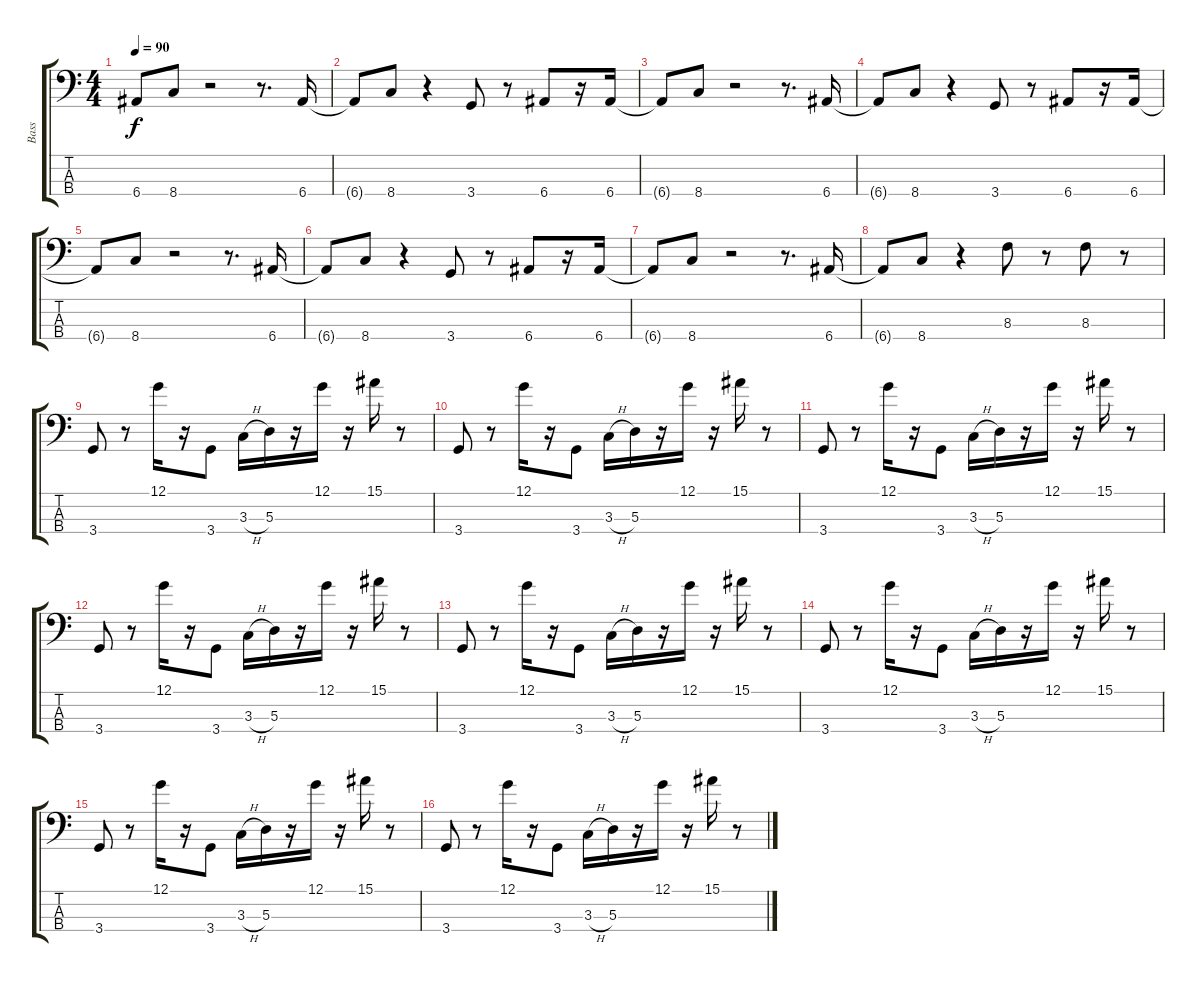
\track ("Bass" "Bass") {instrument slapbass1}
\staff {score tabs}
\tuning (G2 D2 A1 E1) {hide}
\ts (4 4)
\tempo 90
\clef f4
\ks c
6.4{t}.8{dy f} 8.4.8 r.2 r.8{d} 6.4.16 |
6.4{t}.8 8.4.8 r.4 3.4.8 r.8 6.4.8 r.16 6.4.16 |
6.4{t}.8 8.4.8 r.2 r.8{d} 6.4.16 |
6.4{t}.8 8.4.8 r.4 3.4.8 r.8 6.4.8 r.16 6.4.16 |
6.4{t}.8 8.4.8 r.2 r.8{d} 6.4.16 |
6.4{t}.8 8.4.8 r.4 3.4.8 r.8 6.4.8 r.16 6.4.16 |
6.4{t}.8 8.4.8 r.2 r.8{d} 6.4.16 |
6.4{t}.8 8.4.8 r.4 8.3.8 r.8 8.3.8 r.8 |
3.4.8 r.8 12.1.16 r.16 3.4.8 3.3{h}.16 5.3.16 r.16 12.1.16 r.16 15.1.16 r.8 |
3.4.8 r.8 12.1.16 r.16 3.4.8 3.3{h}.16 5.3.16 r.16 12.1.16 r.16 15.1.16 r.8 |
3.4.8 r.8 12.1.16 r.16 3.4.8 3.3{h}.16 5.3.16 r.16 12.1.16 r.16 15.1.16 r.8 |
3.4.8 r.8 12.1.16 r.16 3.4.8 3.3{h}.16 5.3.16 r.16 12.1.16 r.16 15.1.16 r.8 |
3.4.8 r.8 12.1.16 r.16 3.4.8 3.3{h}.16 5.3.16 r.16 12.1.16 r.16 15.1.16 r.8 |
3.4.8 r.8 12.1.16 r.16 3.4.8 3.3{h}.16 5.3.16 r.16 12.1.16 r.16 15.1.16 r.8 |
3.4.8 r.8 12.1.16 r.16 3.4.8 3.3{h}.16 5.3.16 r.16 12.1.16 r.16 15.1.16 r.8 |
3.4.8 r.8 12.1.16 r.16 3.4.8 3.3{h}.16 5.3.16 r.16 12.1.16 r.16 15.1.16 r.8
